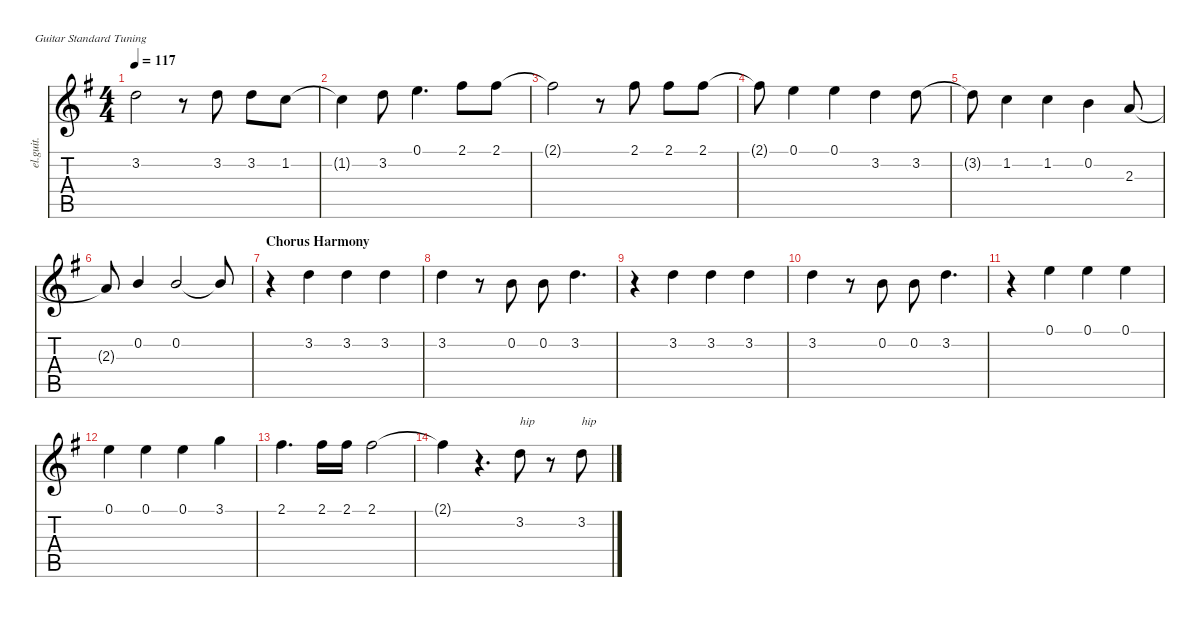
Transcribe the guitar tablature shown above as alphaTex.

\defaultSystemsLayout 4
\hideDynamics
\bracketExtendMode nobrackets
\otherSystemsTrackNameOrientation horizontal
\track ("Brian Bell - Guitar 2" "el.guit.") {solo instrument electricguitarclean}
\staff {score tabs}
\tuning (E4 B3 G3 D3 A2 E2)
\ts (4 4)
\tempo 117
\clef g2
\ks g
3.2{t acc forcenatural}.2{dy f beam Down} r.8{beam Down} 3.2{acc forcenatural}.8{beam Down} 3.2{acc forcenatural}.8{beam Down} 1.2{acc forcenatural}.8{beam Down} |
1.2{t acc forcenatural}.4{beam Down} 3.2{acc forcenatural}.8{beam Down} 0.1{acc forcenatural}.4{d beam Down} 2.1{acc #}.8{beam Down} 2.1{acc #}.8{beam Down} |
2.1{t acc #}.2{beam Down} r.8{beam Down} 2.1{acc #}.8{beam Down} 2.1{acc #}.8{beam Down} 2.1{acc #}.8{beam Down} |
2.1{t acc #}.8{beam Down} 0.1{acc forcenatural}.4{beam Down} 0.1{acc forcenatural}.4{beam Down} 3.2{acc forcenatural}.4{beam Down} 3.2{acc forcenatural}.8{beam Down} |
3.2{t acc forcenatural}.8{beam Down} 1.2{acc forcenatural}.4{beam Down} 1.2{acc forcenatural}.4{beam Down} 0.2{acc forcenatural}.4{beam Down} 2.3{acc forcenatural}.8{beam Up} |
2.3{t acc forcenatural}.8{beam Up} 0.2{acc forcenatural}.4{beam Up} 0.2{acc forcenatural}.2{beam Up} 0.2{t acc forcenatural}.8{beam Up} |
\section ("" "Chorus Harmony")
r.4{beam Down} 3.2{acc forcenatural}.4{beam Down} 3.2{acc forcenatural}.4{beam Down} 3.2{acc forcenatural}.4{beam Down} |
3.2{acc forcenatural}.4{beam Down} r.8{beam Down} 0.2{acc forcenatural}.8{beam Down} 0.2{acc forcenatural}.8{beam Down} 3.2{acc forcenatural}.4{d beam Down} |
r.4{beam Down} 3.2{acc forcenatural}.4{beam Down} 3.2{acc forcenatural}.4{beam Down} 3.2{acc forcenatural}.4{beam Down} |
3.2{acc forcenatural}.4{beam Down} r.8{beam Down} 0.2{acc forcenatural}.8{beam Down} 0.2{acc forcenatural}.8{beam Down} 3.2{acc forcenatural}.4{d beam Down} |
r.4{beam Down} 0.1{acc forcenatural}.4{beam Down} 0.1{acc forcenatural}.4{beam Down} 0.1{acc forcenatural}.4{beam Down} |
0.1{acc forcenatural}.4{beam Down} 0.1{acc forcenatural}.4{beam Down} 0.1{acc forcenatural}.4{beam Down} 3.1{acc forcenatural}.4{beam Down} |
2.1{acc #}.4{d beam Down} 2.1{acc #}.16{beam Down} 2.1{acc #}.16{beam Down} 2.1{acc #}.2{beam Down} |
2.1{t acc #}.4{beam Down} r.4{d beam Down} 3.2{acc forcenatural}.8{txt "hip" beam Down} r.8{beam Down} 3.2{acc forcenatural}.8{txt "hip" beam Down}
